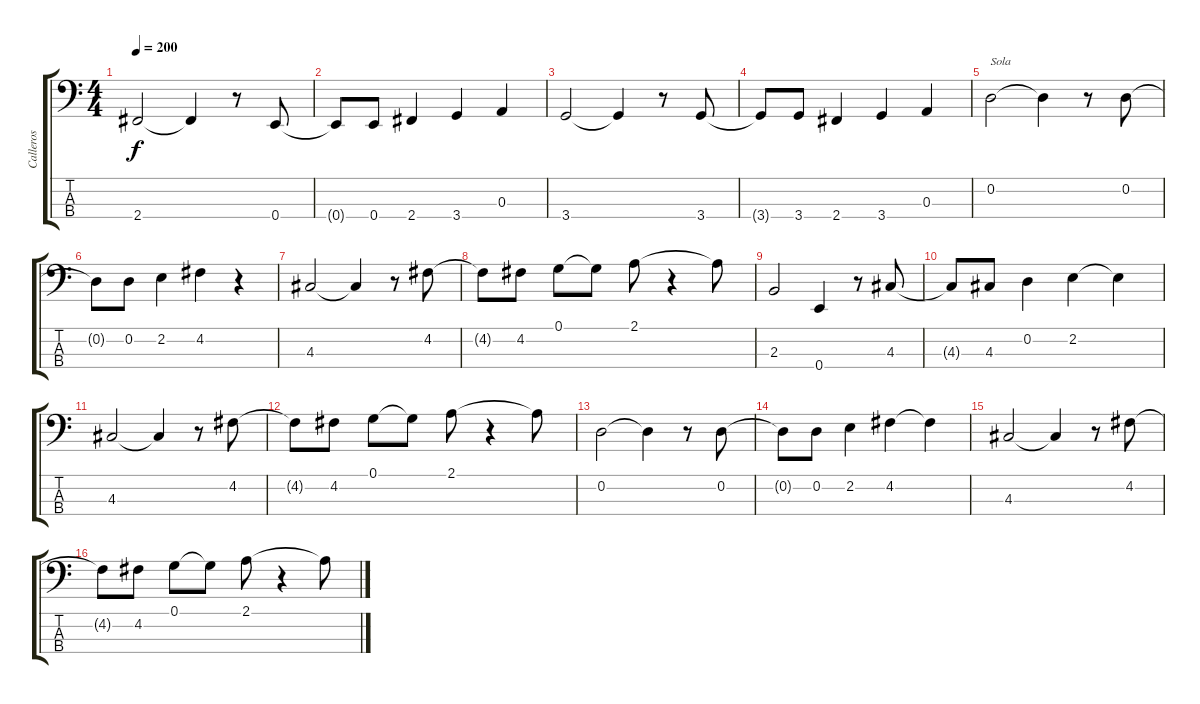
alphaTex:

\track ("Calleros" "Calleros") {instrument electricbassfinger}
\staff {score tabs}
\tuning (G2 D2 A1 E1) {hide}
\ts (4 4)
\tempo 200
\clef f4
\ks c
2.4.2{dy f} 2.4{t}.4 r.8 0.4.8 |
0.4{t}.8 0.4.8 2.4.4 3.4.4 0.3.4 |
3.4.2 3.4{t}.4 r.8 3.4.8 |
3.4{t}.8 3.4.8 2.4.4 3.4.4 0.3.4 |
0.2.2{txt "Sola"} 0.2{t}.4 r.8 0.2.8 |
0.2{t}.8 0.2.8 2.2.4 4.2.4 r.4 |
4.3.2 4.3{t}.4 r.8 4.2.8 |
4.2{t}.8 4.2.8 0.1.8 0.1{t}.8 2.1.8 r.4 2.1{t}.8 |
2.3.2 0.4.4 r.8 4.3.8 |
4.3{t}.8 4.3.8 0.2.4 2.2.4 2.2{t}.4 |
4.3.2 4.3{t}.4 r.8 4.2.8 |
4.2{t}.8 4.2.8 0.1.8 0.1{t}.8 2.1.8 r.4 2.1{t}.8 |
0.2.2 0.2{t}.4 r.8 0.2.8 |
0.2{t}.8 0.2.8 2.2.4 4.2.4 4.2{t}.4 |
4.3.2 4.3{t}.4 r.8 4.2.8 |
4.2{t}.8 4.2.8 0.1.8 0.1{t}.8 2.1.8 r.4 2.1{t}.8
